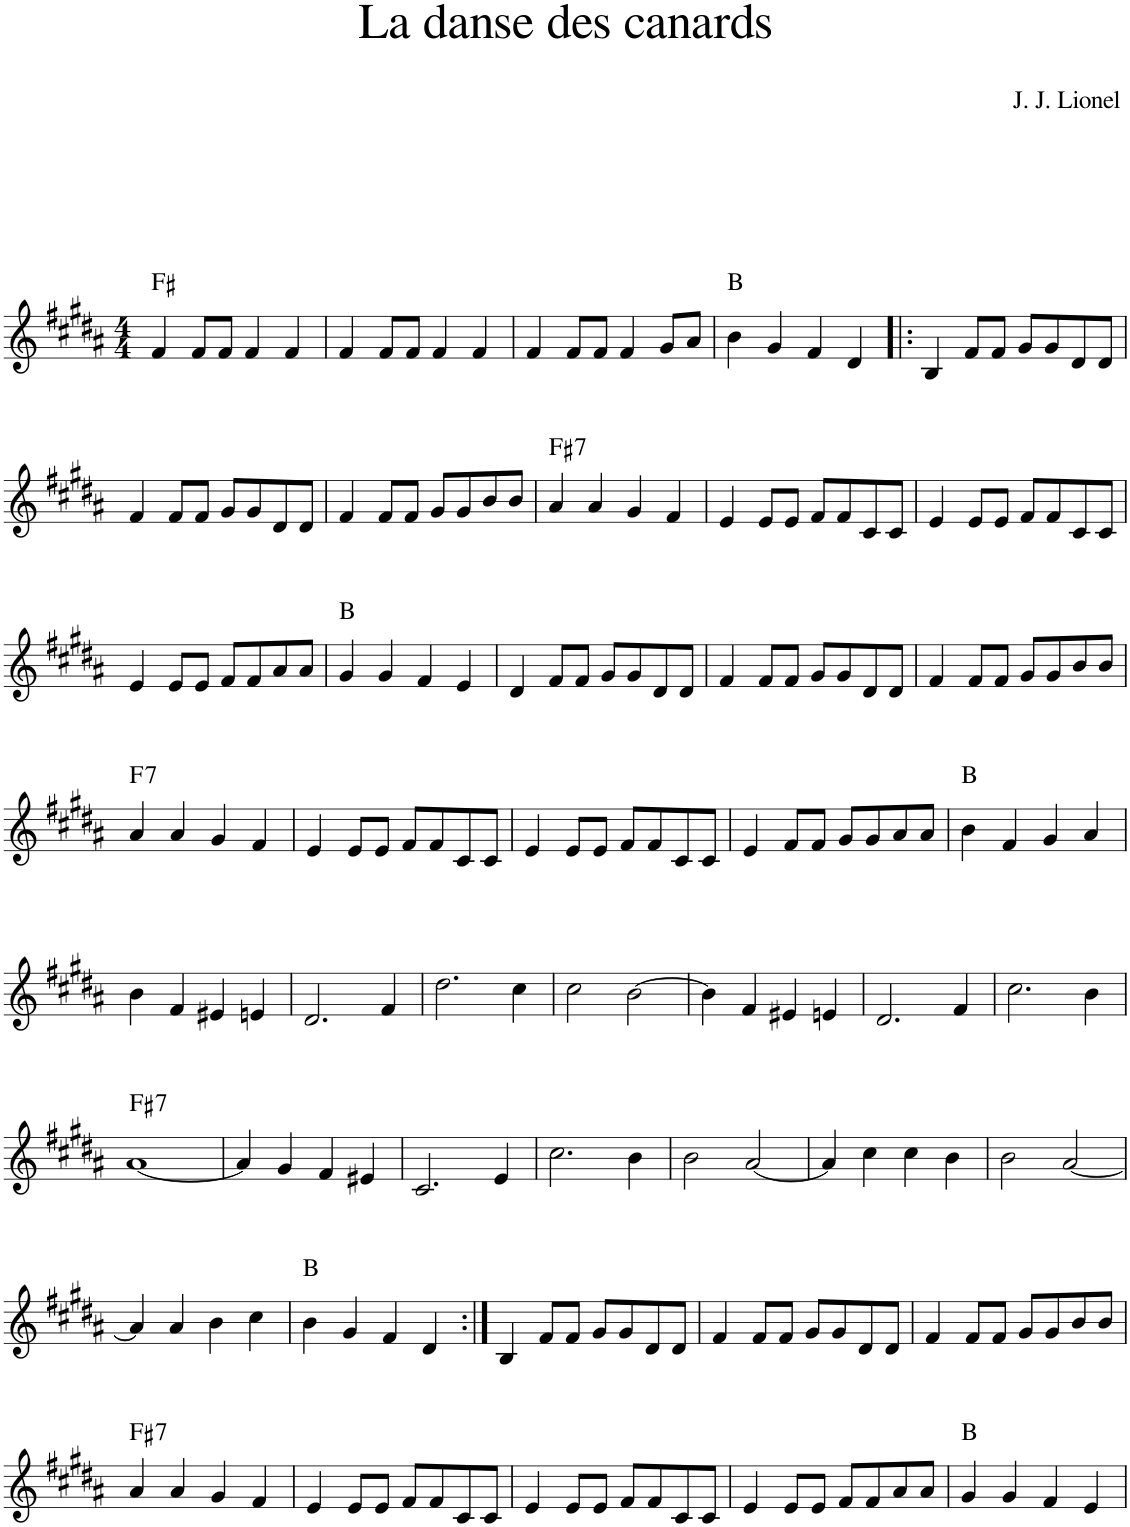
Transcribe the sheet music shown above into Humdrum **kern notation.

**kern	**harte
*part1	*part1
*staff1	*
*I"Piano	*
*I'Pno.	*
*clefG2	*
*k[f#c#g#d#a#]	*
*M4/4	*
=1	=1
4f#/	F#:maj
8f#/L	.
8f#/J	.
4f#/	.
4f#/	.
=2	=2
4f#/	.
8f#/L	.
8f#/J	.
4f#/	.
4f#/	.
=3	=3
4f#/	.
8f#/L	.
8f#/J	.
4f#/	.
8g#/L	.
8a#/J	.
=4	=4
4b\	B:maj
4g#/	.
4f#/	.
4d#/	.
=5!|:	=5!|:
4B/	.
8f#/L	.
8f#/J	.
8g#/L	.
8g#/	.
8d#/	.
8d#/J	.
!!LO:LB:g=z
=6	=6
4f#/	.
8f#/L	.
8f#/J	.
8g#/L	.
8g#/	.
8d#/	.
8d#/J	.
=7	=7
4f#/	.
8f#/L	.
8f#/J	.
8g#/L	.
8g#/	.
8b/	.
8b/J	.
=8	=8
!	!LO:H:kt=7
4a#/	F#:7
4a#/	.
4g#/	.
4f#/	.
=9	=9
4e/	.
8e/L	.
8e/J	.
8f#/L	.
8f#/	.
8c#/	.
8c#/J	.
=10	=10
4e/	.
8e/L	.
8e/J	.
8f#/L	.
8f#/	.
8c#/	.
8c#/J	.
!!LO:LB:g=z
=11	=11
4e/	.
8e/L	.
8e/J	.
8f#/L	.
8f#/	.
8a#/	.
8a#/J	.
=12	=12
4g#/	B:maj
4g#/	.
4f#/	.
4e/	.
=13	=13
4d#/	.
8f#/L	.
8f#/J	.
8g#/L	.
8g#/	.
8d#/	.
8d#/J	.
=14	=14
4f#/	.
8f#/L	.
8f#/J	.
8g#/L	.
8g#/	.
8d#/	.
8d#/J	.
=15	=15
4f#/	.
8f#/L	.
8f#/J	.
8g#/L	.
8g#/	.
8b/	.
8b/J	.
!!LO:LB:g=z
=16	=16
!	!LO:H:kt=7
4a#/	F:7
4a#/	.
4g#/	.
4f#/	.
=17	=17
4e/	.
8e/L	.
8e/J	.
8f#/L	.
8f#/	.
8c#/	.
8c#/J	.
=18	=18
4e/	.
8e/L	.
8e/J	.
8f#/L	.
8f#/	.
8c#/	.
8c#/J	.
=19	=19
4e/	.
8f#/L	.
8f#/J	.
8g#/L	.
8g#/	.
8a#/	.
8a#/J	.
=20	=20
4b\	B:maj
4f#/	.
4g#/	.
4a#/	.
!!LO:LB:g=z
=21	=21
4b\	.
4f#/	.
4e#X/	.
4en/	.
=22	=22
2.d#/	.
4f#/	.
=23	=23
2.dd#\	.
4cc#\	.
=24	=24
2cc#\	.
[2b\	.
=25	=25
4b\]	.
4f#/	.
4e#X/	.
4en/	.
=26	=26
2.d#/	.
4f#/	.
=27	=27
2.cc#\	.
4b\	.
!!LO:LB:g=z
=28	=28
!	!LO:H:kt=7
[1a#	F#:7
=29	=29
4a#/]	.
4g#/	.
4f#/	.
4e#X/	.
=30	=30
2.c#/	.
4e/	.
=31	=31
2.cc#\	.
4b\	.
=32	=32
2b\	.
[2a#/	.
=33	=33
4a#/]	.
4cc#\	.
4cc#\	.
4b\	.
=34	=34
2b\	.
[2a#/	.
!!LO:LB:g=z
=35	=35
4a#/]	.
4a#/	.
4b\	.
4cc#\	.
=36	=36
4b\	B:maj
4g#/	.
4f#/	.
4d#/	.
=37:|!	=37:|!
4B/	.
8f#/L	.
8f#/J	.
8g#/L	.
8g#/	.
8d#/	.
8d#/J	.
=38	=38
4f#/	.
8f#/L	.
8f#/J	.
8g#/L	.
8g#/	.
8d#/	.
8d#/J	.
=39	=39
4f#/	.
8f#/L	.
8f#/J	.
8g#/L	.
8g#/	.
8b/	.
8b/J	.
!!LO:LB:g=z
=40	=40
!	!LO:H:kt=7
4a#/	F#:7
4a#/	.
4g#/	.
4f#/	.
=41	=41
4e/	.
8e/L	.
8e/J	.
8f#/L	.
8f#/	.
8c#/	.
8c#/J	.
=42	=42
4e/	.
8e/L	.
8e/J	.
8f#/L	.
8f#/	.
8c#/	.
8c#/J	.
=43	=43
4e/	.
8e/L	.
8e/J	.
8f#/L	.
8f#/	.
8a#/	.
8a#/J	.
=44	=44
4g#/	B:maj
4g#/	.
4f#/	.
4e/	.
=	=
*-	*-
